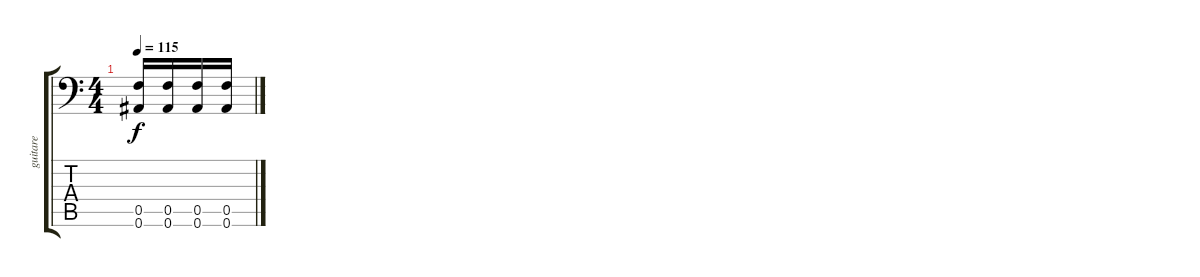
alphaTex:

\track ("guitare" "guitare") {instrument overdrivenguitar}
\staff {score tabs}
\tuning (C4 G3 Eb3 Bb2 F2 Bb1) {hide}
\ts (4 4)
\tempo 115
\clef f4
\ks c
(0.5 0.6).16{dy f} (0.5 0.6).16 (0.5 0.6).16 (0.5 0.6).16
